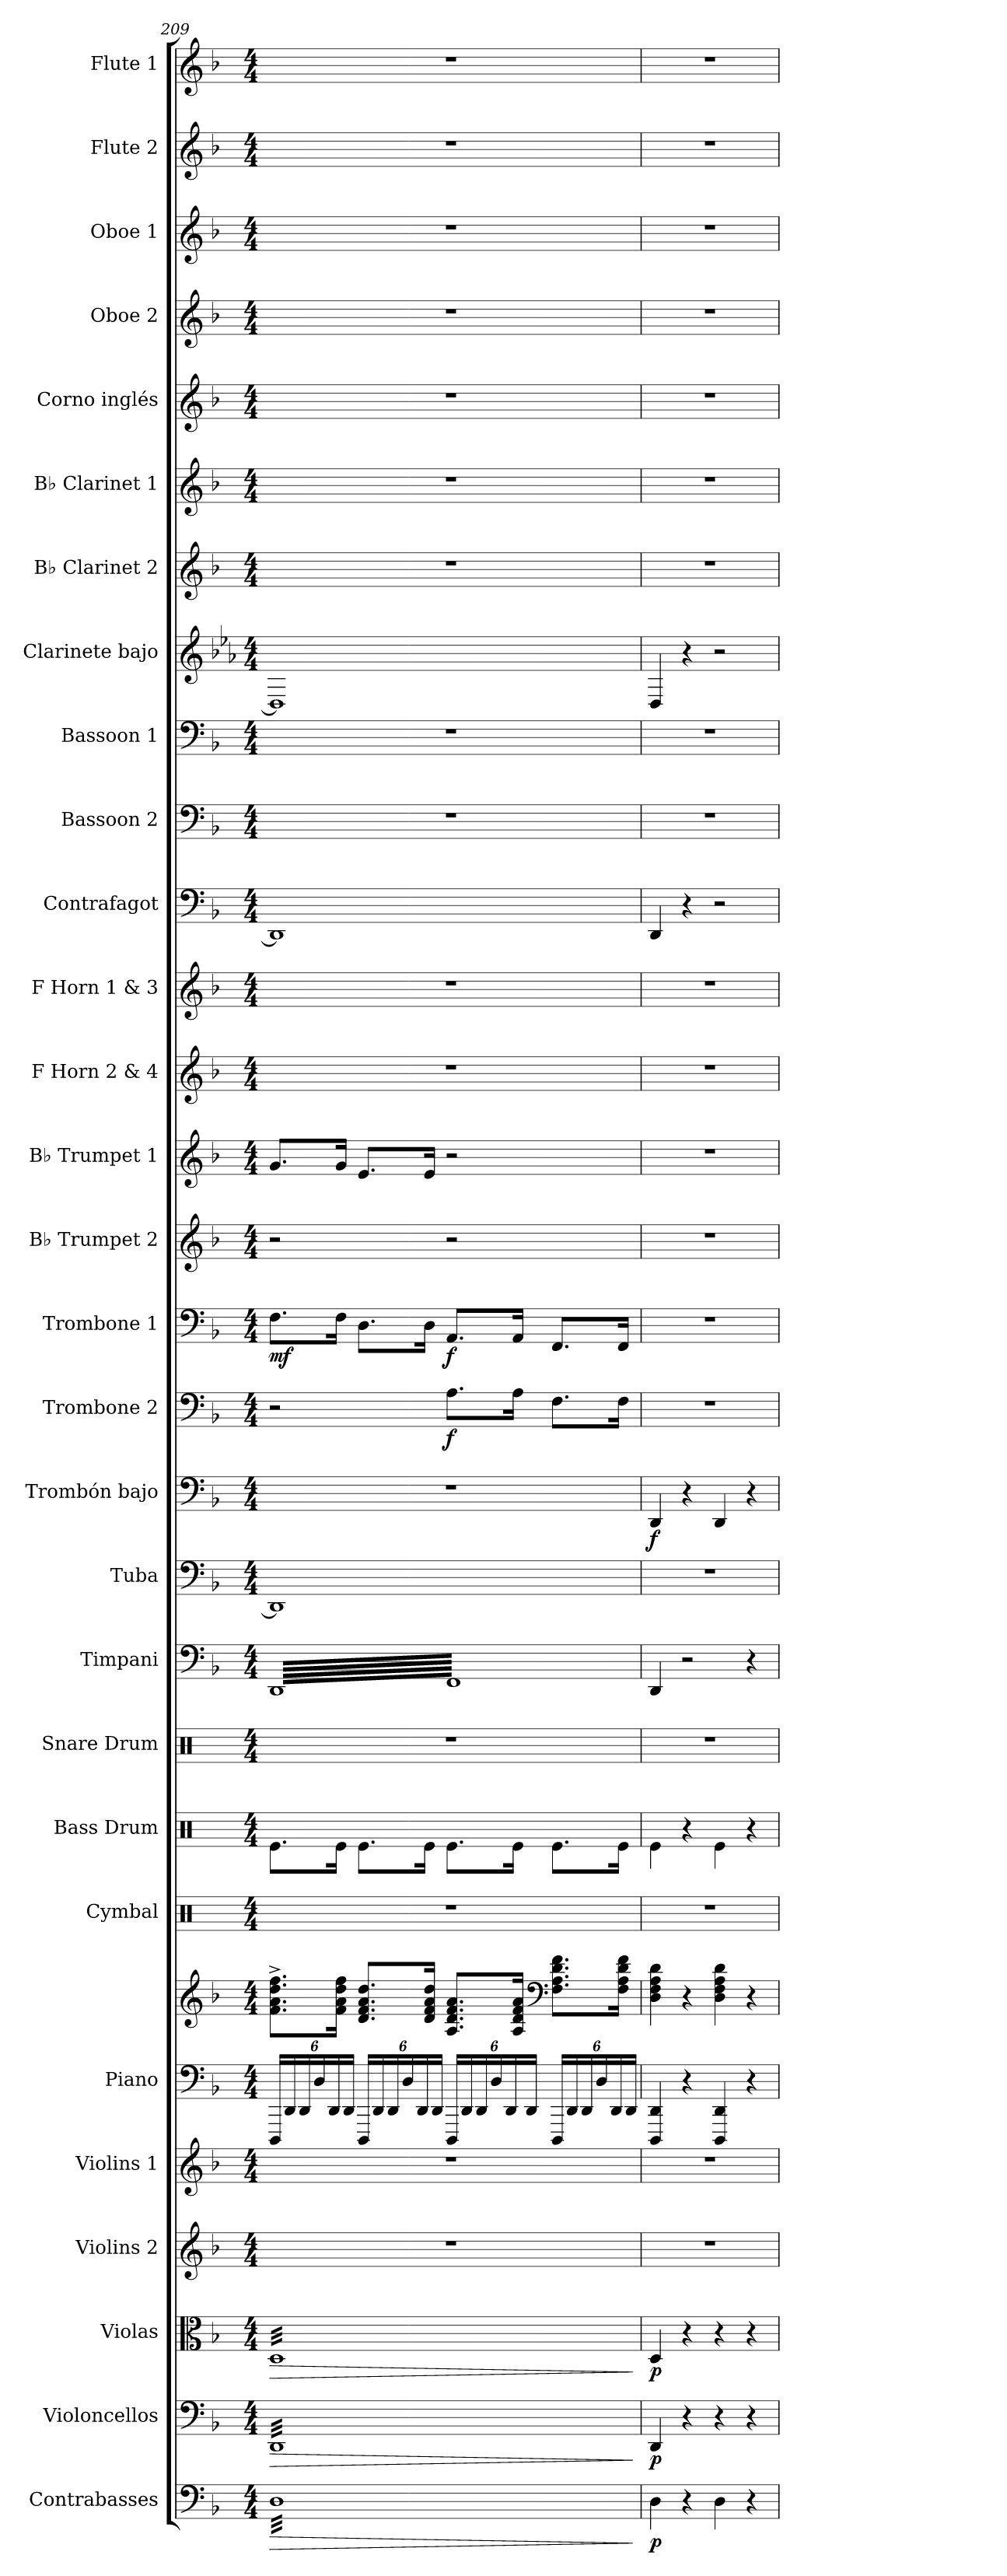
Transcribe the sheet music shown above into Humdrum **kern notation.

**kern	**dynam	**kern	**dynam	**kern	**dynam	**kern	**kern	**kern	**kern	**kern	**kern	**kern	**kern	**kern	**kern	**dynam	**kern	**dynam	**kern	**dynam	**kern	**kern	**kern	**kern	**kern	**kern	**kern	**kern	**kern	**kern	**kern	**kern	**kern	**kern	**kern
*part29	*part29	*part28	*part28	*part27	*part27	*part26	*part25	*part24	*part24	*part23	*part22	*part21	*part20	*part19	*part18	*part18	*part17	*part17	*part16	*part16	*part15	*part14	*part13	*part12	*part11	*part10	*part9	*part8	*part7	*part6	*part5	*part4	*part3	*part2	*part1
*staff30	*staff30	*staff29	*staff29	*staff28	*staff28	*staff27	*staff26	*staff25	*staff24	*staff23	*staff22	*staff21	*staff20	*staff19	*staff18	*staff18	*staff17	*staff17	*staff16	*staff16	*staff15	*staff14	*staff13	*staff12	*staff11	*staff10	*staff9	*staff8	*staff7	*staff6	*staff5	*staff4	*staff3	*staff2	*staff1
*I"Contrabasses	*	*I"Violoncellos	*	*I"Violas	*	*I"Violins 2	*I"Violins 1	*I"Piano	*	*I"Cymbal	*I"Bass Drum	*I"Snare Drum	*I"Timpani	*I"Tuba	*I"Trombón bajo	*	*I"Trombone 2	*	*I"Trombone 1	*	*I"B♭ Trumpet 2	*I"B♭ Trumpet 1	*I"F Horn 2 &amp; 4	*I"F Horn 1 &amp; 3	*I"Contrafagot	*I"Bassoon 2	*I"Bassoon 1	*I"Clarinete bajo	*I"B♭ Clarinet 2	*I"B♭ Clarinet 1	*I"Corno inglés	*I"Oboe 2	*I"Oboe 1	*I"Flute 2	*I"Flute 1
*I'Cbs.	*	*I'Vcs.	*	*I'Vlas.	*	*I'Vlns. 2	*I'Vlns. 1	*I'Pno.	*	*I'Cym.	*I'B. Dr.	*I'Sn. Dr.	*I'Timp.	*I'Tba.	*I'Tbn. B.	*	*I'Tbn. 2	*	*I'Tbn. 1	*	*I'B♭ Tpt. 2	*I'B♭ Tpt. 1	*I'F Hn. 2 4	*I'F Hn. 1 3	*I'Cfag.	*I'Bsn. 2	*I'Bsn. 1	*I'Cl. B.	*I'B♭ Cl. 2	*I'B♭ Cl. 1	*I'Cor. Ingl.	*I'Ob. 2	*I'Ob. 1	*I'Fl. 2	*I'Fl. 1
!!LO:PB:g=z
*clefF4	*	*clefF4	*	*clefC3	*	*clefG2	*clefG2	*clefF4	*clefG2	*clefX	*clefX	*clefX	*clefF4	*clefF4	*clefF4	*	*clefF4	*	*clefF4	*	*clefG2	*clefG2	*clefG2	*clefG2	*clefF4	*clefF4	*clefF4	*clefG2	*clefG2	*clefG2	*clefG2	*clefG2	*clefG2	*clefG2	*clefG2
*ITrd7c12	*	*	*	*	*	*	*	*	*	*	*	*	*	*	*	*	*	*	*	*	*ITrd1c2	*ITrd1c2	*ITrd4c7	*ITrd4c7	*ITrd7c12	*	*	*ITrd8c14	*ITrd1c2	*ITrd1c2	*ITrd4c7	*	*	*	*
*k[b-]	*	*k[b-]	*	*k[b-]	*	*k[b-]	*k[b-]	*k[b-]	*k[b-]	*k[]	*k[]	*k[]	*k[b-]	*k[b-]	*k[b-]	*	*k[b-]	*	*k[b-]	*	*k[b-e-a-]	*k[b-e-a-]	*k[b-e-]	*k[b-e-]	*k[b-]	*k[b-]	*k[b-]	*k[b-e-a-]	*k[b-e-a-]	*k[b-e-a-]	*k[b-e-]	*k[b-]	*k[b-]	*k[b-]	*k[b-]
*M4/4	*	*M4/4	*	*M4/4	*	*M4/4	*M4/4	*M4/4	*M4/4	*M4/4	*M4/4	*M4/4	*M4/4	*M4/4	*M4/4	*	*M4/4	*	*M4/4	*	*M4/4	*M4/4	*M4/4	*M4/4	*M4/4	*M4/4	*M4/4	*M4/4	*M4/4	*M4/4	*M4/4	*M4/4	*M4/4	*M4/4	*M4/4
=209	=209	=209	=209	=209	=209	=209	=209	=209	=209	=209	=209	=209	=209	=209	=209	=209	=209	=209	=209	=209	=209	=209	=209	=209	=209	=209	=209	=209	=209	=209	=209	=209	=209	=209	=209
!	!LO:HP:b	!	!LO:HP:b	!	!LO:HP:b	!	!	!	!	!	!	!	!	!	!	!	!	!	!	!	!	!	!	!	!	!	!	!	!	!	!	!	!	!	!
*	*	*	*	*	*	*	*	*Xbrackettup	*	*	*	*	*	*	*	*	*	*	*	*	*	*	*	*	*	*	*	*	*	*	*	*	*	*	*
!	!	!	!	!	!	!	!	!	!	!	!	!	!	!	!	!	!	!	!	!LO:DY:b	!	!	!	!	!	!	!	!	!	!	!	!	!	!	!
*tremolo	*	*	*	*	*	*	*	*	*	*	*	*	*	*	*	*	*	*	*	*	*	*	*	*	*	*	*	*	*	*	*	*	*	*	*
*	*	*tremolo	*	*	*	*	*	*	*	*	*	*	*	*	*	*	*	*	*	*	*	*	*	*	*	*	*	*	*	*	*	*	*	*	*
*	*	*	*	*tremolo	*	*	*	*	*	*	*	*	*	*	*	*	*	*	*	*	*	*	*	*	*	*	*	*	*	*	*	*	*	*	*
*	*	*	*	*	*	*	*	*	*	*	*	*	*tremolo	*	*	*	*	*	*	*	*	*	*	*	*	*	*	*	*	*	*	*	*	*	*
32DDLLL	>	32DDLLL	>	32DLLL	>	1r	1r	24DDD/LL	8.f\^ 8.a\^ 8.dd\^ 8.ff\^L	1r	8.Re\L	1r	64DDLLLL	1DD]	1r	.	2r	.	8.F\L	mf	2r	8.f/L	1r	1r	1DDD]	1r	1r	1DD]	1r	1r	1r	1r	1r	1r	1r
.	.	.	.	.	.	.	.	.	.	.	.	.	64FF	.	.	.	.	.	.	.	.	.	.	.	.	.	.	.	.	.	.	.	.	.	.
32DD	.	32DD	.	32D	.	.	.	.	.	.	.	.	64DD	.	.	.	.	.	.	.	.	.	.	.	.	.	.	.	.	.	.	.	.	.	.
.	.	.	.	.	.	.	.	24DD/	.	.	.	.	.	.	.	.	.	.	.	.	.	.	.	.	.	.	.	.	.	.	.	.	.	.	.
.	.	.	.	.	.	.	.	.	.	.	.	.	64FF	.	.	.	.	.	.	.	.	.	.	.	.	.	.	.	.	.	.	.	.	.	.
32DD	.	32DD	.	32D	.	.	.	.	.	.	.	.	64DD	.	.	.	.	.	.	.	.	.	.	.	.	.	.	.	.	.	.	.	.	.	.
.	.	.	.	.	.	.	.	.	.	.	.	.	64FF	.	.	.	.	.	.	.	.	.	.	.	.	.	.	.	.	.	.	.	.	.	.
.	.	.	.	.	.	.	.	24DD/	.	.	.	.	.	.	.	.	.	.	.	.	.	.	.	.	.	.	.	.	.	.	.	.	.	.	.
32DD	.	32DD	.	32D	.	.	.	.	.	.	.	.	64DD	.	.	.	.	.	.	.	.	.	.	.	.	.	.	.	.	.	.	.	.	.	.
.	.	.	.	.	.	.	.	.	.	.	.	.	64FF	.	.	.	.	.	.	.	.	.	.	.	.	.	.	.	.	.	.	.	.	.	.
32DD	.	32DD	.	32D	.	.	.	24D/	.	.	.	.	64DD	.	.	.	.	.	.	.	.	.	.	.	.	.	.	.	.	.	.	.	.	.	.
.	.	.	.	.	.	.	.	.	.	.	.	.	64FF	.	.	.	.	.	.	.	.	.	.	.	.	.	.	.	.	.	.	.	.	.	.
32DD	.	32DD	.	32D	.	.	.	.	.	.	.	.	64DD	.	.	.	.	.	.	.	.	.	.	.	.	.	.	.	.	.	.	.	.	.	.
.	.	.	.	.	.	.	.	24DD/	.	.	.	.	.	.	.	.	.	.	.	.	.	.	.	.	.	.	.	.	.	.	.	.	.	.	.
.	.	.	.	.	.	.	.	.	.	.	.	.	64FF	.	.	.	.	.	.	.	.	.	.	.	.	.	.	.	.	.	.	.	.	.	.
32DD	.	32DD	.	32D	.	.	.	.	16f\ 16a\ 16dd\ 16ff\Jk	.	16Re\Jk	.	64DD	.	.	.	.	.	16F\Jk	.	.	16f/Jk	.	.	.	.	.	.	.	.	.	.	.	.	.
.	.	.	.	.	.	.	.	.	.	.	.	.	64FF	.	.	.	.	.	.	.	.	.	.	.	.	.	.	.	.	.	.	.	.	.	.
.	.	.	.	.	.	.	.	24DD/JJ	.	.	.	.	.	.	.	.	.	.	.	.	.	.	.	.	.	.	.	.	.	.	.	.	.	.	.
32DD	.	32DD	.	32D	.	.	.	.	.	.	.	.	64DD	.	.	.	.	.	.	.	.	.	.	.	.	.	.	.	.	.	.	.	.	.	.
.	.	.	.	.	.	.	.	.	.	.	.	.	64FF	.	.	.	.	.	.	.	.	.	.	.	.	.	.	.	.	.	.	.	.	.	.
32DD	.	32DD	.	32D	.	.	.	24DDD/LL	8.d/ 8.f/ 8.a/ 8.dd/L	.	8.Re\L	.	64DD	.	.	.	.	.	8.D\L	.	.	8.d/L	.	.	.	.	.	.	.	.	.	.	.	.	.
.	.	.	.	.	.	.	.	.	.	.	.	.	64FF	.	.	.	.	.	.	.	.	.	.	.	.	.	.	.	.	.	.	.	.	.	.
32DD	.	32DD	.	32D	.	.	.	.	.	.	.	.	64DD	.	.	.	.	.	.	.	.	.	.	.	.	.	.	.	.	.	.	.	.	.	.
.	.	.	.	.	.	.	.	24DD/	.	.	.	.	.	.	.	.	.	.	.	.	.	.	.	.	.	.	.	.	.	.	.	.	.	.	.
.	.	.	.	.	.	.	.	.	.	.	.	.	64FF	.	.	.	.	.	.	.	.	.	.	.	.	.	.	.	.	.	.	.	.	.	.
32DD	.	32DD	.	32D	.	.	.	.	.	.	.	.	64DD	.	.	.	.	.	.	.	.	.	.	.	.	.	.	.	.	.	.	.	.	.	.
.	.	.	.	.	.	.	.	.	.	.	.	.	64FF	.	.	.	.	.	.	.	.	.	.	.	.	.	.	.	.	.	.	.	.	.	.
.	.	.	.	.	.	.	.	24DD/	.	.	.	.	.	.	.	.	.	.	.	.	.	.	.	.	.	.	.	.	.	.	.	.	.	.	.
32DD	.	32DD	.	32D	.	.	.	.	.	.	.	.	64DD	.	.	.	.	.	.	.	.	.	.	.	.	.	.	.	.	.	.	.	.	.	.
.	.	.	.	.	.	.	.	.	.	.	.	.	64FF	.	.	.	.	.	.	.	.	.	.	.	.	.	.	.	.	.	.	.	.	.	.
32DD	.	32DD	.	32D	.	.	.	24D/	.	.	.	.	64DD	.	.	.	.	.	.	.	.	.	.	.	.	.	.	.	.	.	.	.	.	.	.
.	.	.	.	.	.	.	.	.	.	.	.	.	64FF	.	.	.	.	.	.	.	.	.	.	.	.	.	.	.	.	.	.	.	.	.	.
32DD	.	32DD	.	32D	.	.	.	.	.	.	.	.	64DD	.	.	.	.	.	.	.	.	.	.	.	.	.	.	.	.	.	.	.	.	.	.
.	.	.	.	.	.	.	.	24DD/	.	.	.	.	.	.	.	.	.	.	.	.	.	.	.	.	.	.	.	.	.	.	.	.	.	.	.
.	.	.	.	.	.	.	.	.	.	.	.	.	64FF	.	.	.	.	.	.	.	.	.	.	.	.	.	.	.	.	.	.	.	.	.	.
32DD	.	32DD	.	32D	.	.	.	.	16d/ 16f/ 16a/ 16dd/Jk	.	16Re\Jk	.	64DD	.	.	.	.	.	16D\Jk	.	.	16d/Jk	.	.	.	.	.	.	.	.	.	.	.	.	.
.	.	.	.	.	.	.	.	.	.	.	.	.	64FF	.	.	.	.	.	.	.	.	.	.	.	.	.	.	.	.	.	.	.	.	.	.
.	.	.	.	.	.	.	.	24DD/JJ	.	.	.	.	.	.	.	.	.	.	.	.	.	.	.	.	.	.	.	.	.	.	.	.	.	.	.
32DD	.	32DD	.	32D	.	.	.	.	.	.	.	.	64DD	.	.	.	.	.	.	.	.	.	.	.	.	.	.	.	.	.	.	.	.	.	.
.	.	.	.	.	.	.	.	.	.	.	.	.	64FF	.	.	.	.	.	.	.	.	.	.	.	.	.	.	.	.	.	.	.	.	.	.
!	!	!	!	!	!	!	!	!	!	!	!	!	!	!	!	!	!	!LO:DY:b	!	!LO:DY:b	!	!	!	!	!	!	!	!	!	!	!	!	!	!	!
32DD	.	32DD	.	32D	.	.	.	24DDD/LL	8.A/ 8.d/ 8.f/ 8.a/L	.	8.Re\L	.	64DD	.	.	.	8.A\L	f	8.AA/L	f	2r	2r	.	.	.	.	.	.	.	.	.	.	.	.	.
.	.	.	.	.	.	.	.	.	.	.	.	.	64FF	.	.	.	.	.	.	.	.	.	.	.	.	.	.	.	.	.	.	.	.	.	.
32DD	.	32DD	.	32D	.	.	.	.	.	.	.	.	64DD	.	.	.	.	.	.	.	.	.	.	.	.	.	.	.	.	.	.	.	.	.	.
.	.	.	.	.	.	.	.	24DD/	.	.	.	.	.	.	.	.	.	.	.	.	.	.	.	.	.	.	.	.	.	.	.	.	.	.	.
.	.	.	.	.	.	.	.	.	.	.	.	.	64FF	.	.	.	.	.	.	.	.	.	.	.	.	.	.	.	.	.	.	.	.	.	.
32DD	.	32DD	.	32D	.	.	.	.	.	.	.	.	64DD	.	.	.	.	.	.	.	.	.	.	.	.	.	.	.	.	.	.	.	.	.	.
.	.	.	.	.	.	.	.	.	.	.	.	.	64FF	.	.	.	.	.	.	.	.	.	.	.	.	.	.	.	.	.	.	.	.	.	.
.	.	.	.	.	.	.	.	24DD/	.	.	.	.	.	.	.	.	.	.	.	.	.	.	.	.	.	.	.	.	.	.	.	.	.	.	.
32DD	.	32DD	.	32D	.	.	.	.	.	.	.	.	64DD	.	.	.	.	.	.	.	.	.	.	.	.	.	.	.	.	.	.	.	.	.	.
.	.	.	.	.	.	.	.	.	.	.	.	.	64FF	.	.	.	.	.	.	.	.	.	.	.	.	.	.	.	.	.	.	.	.	.	.
32DD	.	32DD	.	32D	.	.	.	24D/	.	.	.	.	64DD	.	.	.	.	.	.	.	.	.	.	.	.	.	.	.	.	.	.	.	.	.	.
.	.	.	.	.	.	.	.	.	.	.	.	.	64FF	.	.	.	.	.	.	.	.	.	.	.	.	.	.	.	.	.	.	.	.	.	.
32DD	.	32DD	.	32D	.	.	.	.	.	.	.	.	64DD	.	.	.	.	.	.	.	.	.	.	.	.	.	.	.	.	.	.	.	.	.	.
.	.	.	.	.	.	.	.	24DD/	.	.	.	.	.	.	.	.	.	.	.	.	.	.	.	.	.	.	.	.	.	.	.	.	.	.	.
.	.	.	.	.	.	.	.	.	.	.	.	.	64FF	.	.	.	.	.	.	.	.	.	.	.	.	.	.	.	.	.	.	.	.	.	.
32DD	.	32DD	.	32D	.	.	.	.	16A/ 16d/ 16f/ 16a/Jk	.	16Re\Jk	.	64DD	.	.	.	16A\Jk	.	16AA/Jk	.	.	.	.	.	.	.	.	.	.	.	.	.	.	.	.
.	.	.	.	.	.	.	.	.	.	.	.	.	64FF	.	.	.	.	.	.	.	.	.	.	.	.	.	.	.	.	.	.	.	.	.	.
.	.	.	.	.	.	.	.	24DD/JJ	.	.	.	.	.	.	.	.	.	.	.	.	.	.	.	.	.	.	.	.	.	.	.	.	.	.	.
32DD	.	32DD	.	32D	.	.	.	.	.	.	.	.	64DD	.	.	.	.	.	.	.	.	.	.	.	.	.	.	.	.	.	.	.	.	.	.
.	.	.	.	.	.	.	.	.	.	.	.	.	64FF	.	.	.	.	.	.	.	.	.	.	.	.	.	.	.	.	.	.	.	.	.	.
*	*	*	*	*	*	*	*	*	*clefF4	*	*	*	*	*	*	*	*	*	*	*	*	*	*	*	*	*	*	*	*	*	*	*	*	*	*
32DD	.	32DD	.	32D	.	.	.	24DDD/LL	8.F\ 8.A\ 8.d\ 8.f\L	.	8.Re\L	.	64DD	.	.	.	8.F\L	.	8.FF/L	.	.	.	.	.	.	.	.	.	.	.	.	.	.	.	.
.	.	.	.	.	.	.	.	.	.	.	.	.	64FF	.	.	.	.	.	.	.	.	.	.	.	.	.	.	.	.	.	.	.	.	.	.
32DD	.	32DD	.	32D	.	.	.	.	.	.	.	.	64DD	.	.	.	.	.	.	.	.	.	.	.	.	.	.	.	.	.	.	.	.	.	.
.	.	.	.	.	.	.	.	24DD/	.	.	.	.	.	.	.	.	.	.	.	.	.	.	.	.	.	.	.	.	.	.	.	.	.	.	.
.	.	.	.	.	.	.	.	.	.	.	.	.	64FF	.	.	.	.	.	.	.	.	.	.	.	.	.	.	.	.	.	.	.	.	.	.
32DD	.	32DD	.	32D	.	.	.	.	.	.	.	.	64DD	.	.	.	.	.	.	.	.	.	.	.	.	.	.	.	.	.	.	.	.	.	.
.	.	.	.	.	.	.	.	.	.	.	.	.	64FF	.	.	.	.	.	.	.	.	.	.	.	.	.	.	.	.	.	.	.	.	.	.
.	.	.	.	.	.	.	.	24DD/	.	.	.	.	.	.	.	.	.	.	.	.	.	.	.	.	.	.	.	.	.	.	.	.	.	.	.
32DD	.	32DD	.	32D	.	.	.	.	.	.	.	.	64DD	.	.	.	.	.	.	.	.	.	.	.	.	.	.	.	.	.	.	.	.	.	.
.	.	.	.	.	.	.	.	.	.	.	.	.	64FF	.	.	.	.	.	.	.	.	.	.	.	.	.	.	.	.	.	.	.	.	.	.
32DD	.	32DD	.	32D	.	.	.	24D/	.	.	.	.	64DD	.	.	.	.	.	.	.	.	.	.	.	.	.	.	.	.	.	.	.	.	.	.
.	.	.	.	.	.	.	.	.	.	.	.	.	64FF	.	.	.	.	.	.	.	.	.	.	.	.	.	.	.	.	.	.	.	.	.	.
32DD	.	32DD	.	32D	.	.	.	.	.	.	.	.	64DD	.	.	.	.	.	.	.	.	.	.	.	.	.	.	.	.	.	.	.	.	.	.
.	.	.	.	.	.	.	.	24DD/	.	.	.	.	.	.	.	.	.	.	.	.	.	.	.	.	.	.	.	.	.	.	.	.	.	.	.
.	.	.	.	.	.	.	.	.	.	.	.	.	64FF	.	.	.	.	.	.	.	.	.	.	.	.	.	.	.	.	.	.	.	.	.	.
32DD	.	32DD	.	32D	.	.	.	.	16F\ 16A\ 16d\ 16f\Jk	.	16Re\Jk	.	64DD	.	.	.	16F\Jk	.	16FF/Jk	.	.	.	.	.	.	.	.	.	.	.	.	.	.	.	.
.	.	.	.	.	.	.	.	.	.	.	.	.	64FF	.	.	.	.	.	.	.	.	.	.	.	.	.	.	.	.	.	.	.	.	.	.
.	.	.	.	.	.	.	.	24DD/JJ	.	.	.	.	.	.	.	.	.	.	.	.	.	.	.	.	.	.	.	.	.	.	.	.	.	.	.
32DDJJJ	.	32DDJJJ	.	32DJJJ	.	.	.	.	.	.	.	.	64DD	.	.	.	.	.	.	.	.	.	.	.	.	.	.	.	.	.	.	.	.	.	.
*	*	*	*	*Xtremolo	*	*	*	*	*	*	*	*	*	*	*	*	*	*	*	*	*	*	*	*	*	*	*	*	*	*	*	*	*	*	*
*	*	*Xtremolo	*	*	*	*	*	*	*	*	*	*	*	*	*	*	*	*	*	*	*	*	*	*	*	*	*	*	*	*	*	*	*	*	*
*Xtremolo	*	*	*	*	*	*	*	*	*	*	*	*	*	*	*	*	*	*	*	*	*	*	*	*	*	*	*	*	*	*	*	*	*	*	*
.	.	.	.	.	.	.	.	.	.	.	.	.	64FFJJJJ	.	.	.	.	.	.	.	.	.	.	.	.	.	.	.	.	.	.	.	.	.	.
*	*	*	*	*	*	*	*	*	*	*	*	*	*Xtremolo	*	*	*	*	*	*	*	*	*	*	*	*	*	*	*	*	*	*	*	*	*	*
.	]	.	]	.	]	.	.	.	.	.	.	.	.	.	.	.	.	.	.	.	.	.	.	.	.	.	.	.	.	.	.	.	.	.	.
=210	=210	=210	=210	=210	=210	=210	=210	=210	=210	=210	=210	=210	=210	=210	=210	=210	=210	=210	=210	=210	=210	=210	=210	=210	=210	=210	=210	=210	=210	=210	=210	=210	=210	=210	=210
!	!LO:DY:b	!	!LO:DY:b	!	!LO:DY:b	!	!	!	!	!	!	!	!	!	!	!LO:DY:b	!	!	!	!	!	!	!	!	!	!	!	!	!	!	!	!	!	!	!
4DD\	p	4DD/	p	4D/	p	1r	1r	4DDD/ 4DD/	4D\ 4F\ 4A\ 4d\	1r	4Re\	1r	4DD/	1r	4DD/	f	1r	.	1r	.	1r	1r	1r	1r	4DDD/	1r	1r	4DD/	1r	1r	1r	1r	1r	1r	1r
.	.	.	.	.	.	.	.	.	.	.	.	.	.	.	.	.	.	.	.	.	.	.	.	.	.	.	.	.	.	.	.	.	.	.	.
.	.	.	.	.	.	.	.	.	.	.	.	.	.	.	.	.	.	.	.	.	.	.	.	.	.	.	.	.	.	.	.	.	.	.	.
.	.	.	.	.	.	.	.	.	.	.	.	.	.	.	.	.	.	.	.	.	.	.	.	.	.	.	.	.	.	.	.	.	.	.	.
.	.	.	.	.	.	.	.	.	.	.	.	.	.	.	.	.	.	.	.	.	.	.	.	.	.	.	.	.	.	.	.	.	.	.	.
.	.	.	.	.	.	.	.	.	.	.	.	.	.	.	.	.	.	.	.	.	.	.	.	.	.	.	.	.	.	.	.	.	.	.	.
.	.	.	.	.	.	.	.	.	.	.	.	.	.	.	.	.	.	.	.	.	.	.	.	.	.	.	.	.	.	.	.	.	.	.	.
.	.	.	.	.	.	.	.	.	.	.	.	.	.	.	.	.	.	.	.	.	.	.	.	.	.	.	.	.	.	.	.	.	.	.	.
.	.	.	.	.	.	.	.	.	.	.	.	.	.	.	.	.	.	.	.	.	.	.	.	.	.	.	.	.	.	.	.	.	.	.	.
.	.	.	.	.	.	.	.	.	.	.	.	.	.	.	.	.	.	.	.	.	.	.	.	.	.	.	.	.	.	.	.	.	.	.	.
.	.	.	.	.	.	.	.	.	.	.	.	.	.	.	.	.	.	.	.	.	.	.	.	.	.	.	.	.	.	.	.	.	.	.	.
.	.	.	.	.	.	.	.	.	.	.	.	.	.	.	.	.	.	.	.	.	.	.	.	.	.	.	.	.	.	.	.	.	.	.	.
.	.	.	.	.	.	.	.	.	.	.	.	.	.	.	.	.	.	.	.	.	.	.	.	.	.	.	.	.	.	.	.	.	.	.	.
.	.	.	.	.	.	.	.	.	.	.	.	.	.	.	.	.	.	.	.	.	.	.	.	.	.	.	.	.	.	.	.	.	.	.	.
.	.	.	.	.	.	.	.	.	.	.	.	.	.	.	.	.	.	.	.	.	.	.	.	.	.	.	.	.	.	.	.	.	.	.	.
.	.	.	.	.	.	.	.	.	.	.	.	.	.	.	.	.	.	.	.	.	.	.	.	.	.	.	.	.	.	.	.	.	.	.	.
4r	.	4r	.	4r	.	.	.	4r	4r	.	4r	.	2r	.	4r	.	.	.	.	.	.	.	.	.	4r	.	.	4r	.	.	.	.	.	.	.
.	.	.	.	.	.	.	.	.	.	.	.	.	.	.	.	.	.	.	.	.	.	.	.	.	.	.	.	.	.	.	.	.	.	.	.
.	.	.	.	.	.	.	.	.	.	.	.	.	.	.	.	.	.	.	.	.	.	.	.	.	.	.	.	.	.	.	.	.	.	.	.
.	.	.	.	.	.	.	.	.	.	.	.	.	.	.	.	.	.	.	.	.	.	.	.	.	.	.	.	.	.	.	.	.	.	.	.
.	.	.	.	.	.	.	.	.	.	.	.	.	.	.	.	.	.	.	.	.	.	.	.	.	.	.	.	.	.	.	.	.	.	.	.
.	.	.	.	.	.	.	.	.	.	.	.	.	.	.	.	.	.	.	.	.	.	.	.	.	.	.	.	.	.	.	.	.	.	.	.
.	.	.	.	.	.	.	.	.	.	.	.	.	.	.	.	.	.	.	.	.	.	.	.	.	.	.	.	.	.	.	.	.	.	.	.
.	.	.	.	.	.	.	.	.	.	.	.	.	.	.	.	.	.	.	.	.	.	.	.	.	.	.	.	.	.	.	.	.	.	.	.
.	.	.	.	.	.	.	.	.	.	.	.	.	.	.	.	.	.	.	.	.	.	.	.	.	.	.	.	.	.	.	.	.	.	.	.
.	.	.	.	.	.	.	.	.	.	.	.	.	.	.	.	.	.	.	.	.	.	.	.	.	.	.	.	.	.	.	.	.	.	.	.
.	.	.	.	.	.	.	.	.	.	.	.	.	.	.	.	.	.	.	.	.	.	.	.	.	.	.	.	.	.	.	.	.	.	.	.
.	.	.	.	.	.	.	.	.	.	.	.	.	.	.	.	.	.	.	.	.	.	.	.	.	.	.	.	.	.	.	.	.	.	.	.
.	.	.	.	.	.	.	.	.	.	.	.	.	.	.	.	.	.	.	.	.	.	.	.	.	.	.	.	.	.	.	.	.	.	.	.
.	.	.	.	.	.	.	.	.	.	.	.	.	.	.	.	.	.	.	.	.	.	.	.	.	.	.	.	.	.	.	.	.	.	.	.
.	.	.	.	.	.	.	.	.	.	.	.	.	.	.	.	.	.	.	.	.	.	.	.	.	.	.	.	.	.	.	.	.	.	.	.
.	.	.	.	.	.	.	.	.	.	.	.	.	.	.	.	.	.	.	.	.	.	.	.	.	.	.	.	.	.	.	.	.	.	.	.
4DD\	.	4r	.	4r	.	.	.	4DDD/ 4DD/	4D\ 4F\ 4A\ 4d\	.	4Re\	.	.	.	4DD/	.	.	.	.	.	.	.	.	.	2r	.	.	2r	.	.	.	.	.	.	.
4r	.	4r	.	4r	.	.	.	4r	4r	.	4r	.	4r	.	4r	.	.	.	.	.	.	.	.	.	.	.	.	.	.	.	.	.	.	.	.
=	=	=	=	=	=	=	=	=	=	=	=	=	=	=	=	=	=	=	=	=	=	=	=	=	=	=	=	=	=	=	=	=	=	=	=
*-	*-	*-	*-	*-	*-	*-	*-	*-	*-	*-	*-	*-	*-	*-	*-	*-	*-	*-	*-	*-	*-	*-	*-	*-	*-	*-	*-	*-	*-	*-	*-	*-	*-	*-	*-
